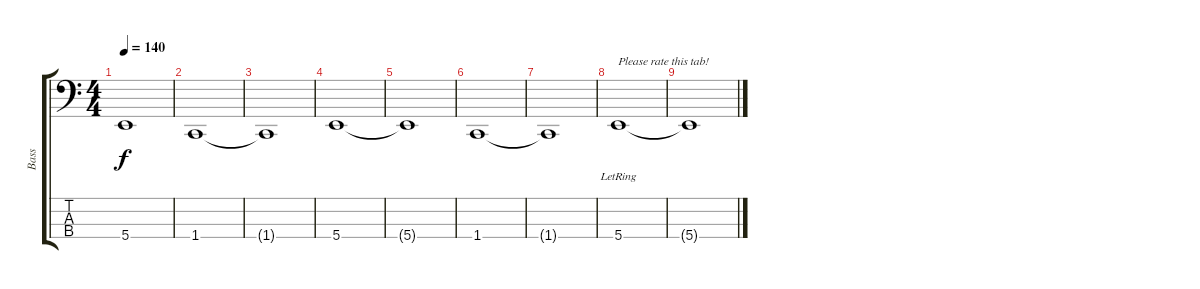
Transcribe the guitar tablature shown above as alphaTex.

\track ("Bass" "Bass") {instrument electricbassfinger}
\staff {score tabs}
\tuning (E2 B1 Gb1 B0) {hide}
\ts (4 4)
\tempo 140
\clef f4
\ks c
5.4{t}.1{dy f} |
1.4.1 |
1.4{t}.1 |
5.4.1 |
5.4{t}.1 |
1.4.1 |
1.4{t}.1 |
5.4{lr}.1{txt "Please rate this tab!"} |
5.4{t}.1
